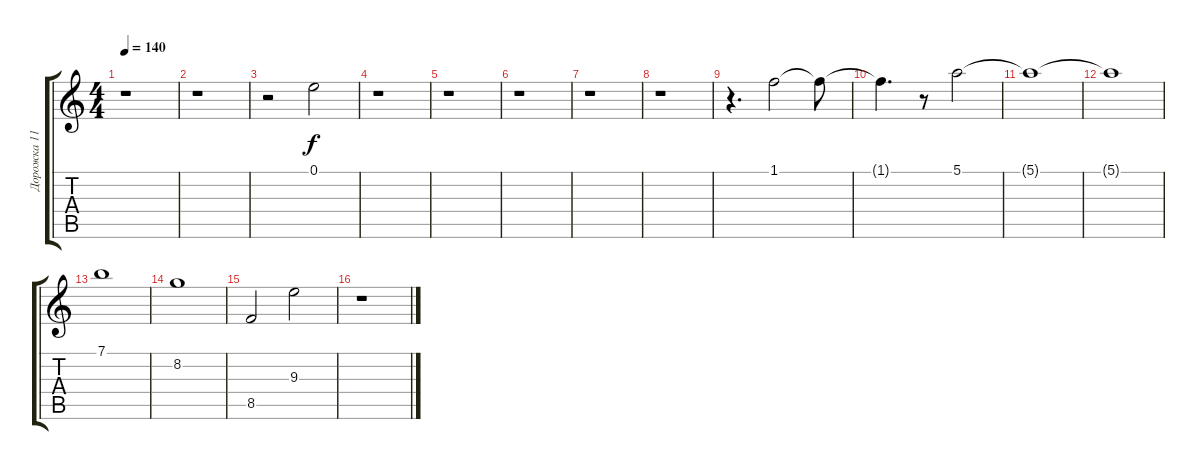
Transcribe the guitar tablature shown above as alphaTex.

\track ("Дорожка 11" "Дорожка 11") {instrument guitarharmonics}
\staff {score tabs}
\tuning (E4 B3 G3 D3 A2 E2) {hide}
\ts (4 4)
\tempo 140
\clef g2
\ks c
r.1{dy f} |
r.1 |
r.2 0.1.2 |
r.1 |
r.1 |
r.1 |
r.1 |
r.1 |
r.4{d} 1.1.2 1.1{t}.8 |
1.1{t}.4{d} r.8 5.1.2 |
5.1{t}.1 |
5.1{t}.1 |
7.1.1 |
8.2.1 |
8.5.2 9.3.2 |
r.1
